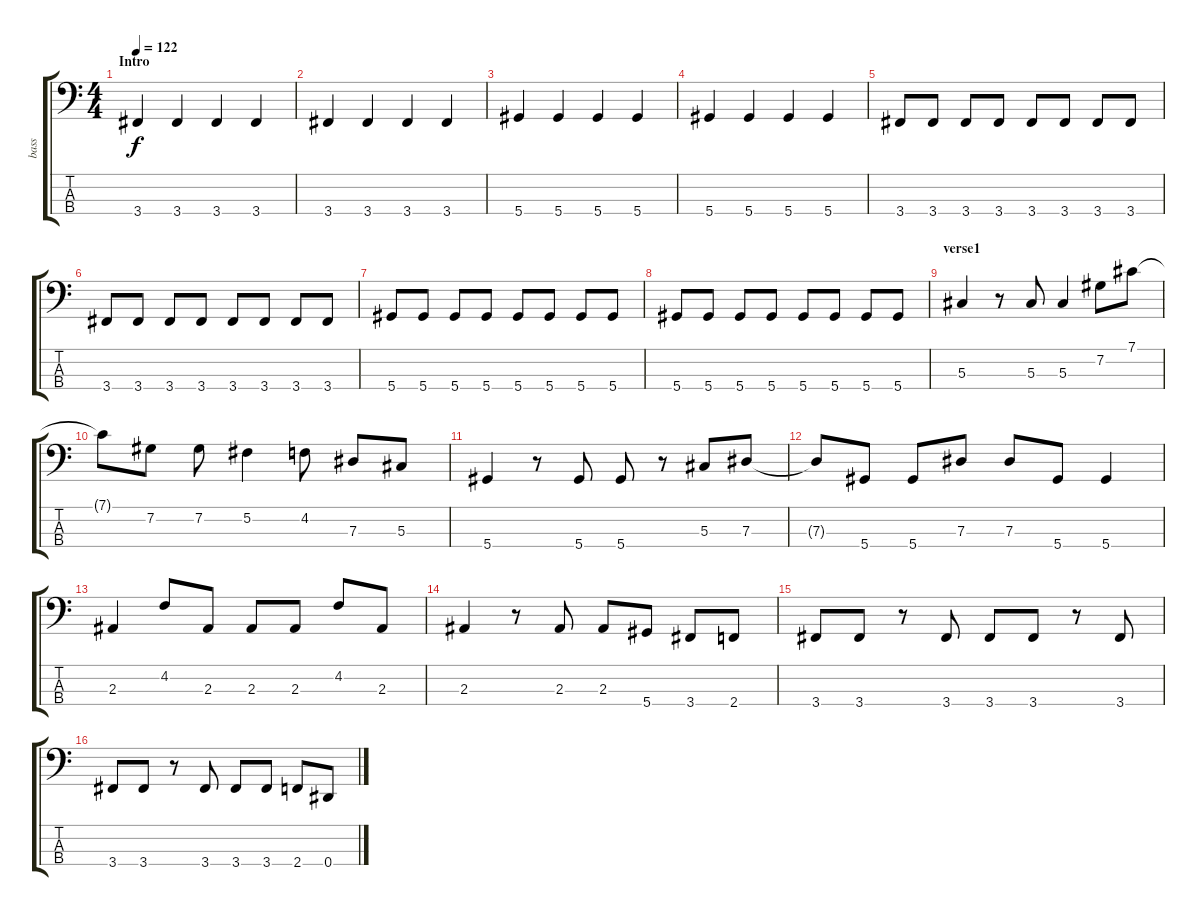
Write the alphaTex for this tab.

\track ("bass" "bass") {instrument electricbasspick}
\staff {score tabs}
\tuning (Gb2 Db2 Ab1 Eb1) {hide}
\ts (4 4)
\section ("" "Intro")
\tempo 122
\clef f4
\ks c
3.4.4{dy f instrument electricbasspick} 3.4.4 3.4.4 3.4.4 |
3.4.4 3.4.4 3.4.4 3.4.4 |
5.4.4 5.4.4 5.4.4 5.4.4 |
5.4.4 5.4.4 5.4.4 5.4.4 |
3.4.8 3.4.8 3.4.8 3.4.8 3.4.8 3.4.8 3.4.8 3.4.8 |
3.4.8 3.4.8 3.4.8 3.4.8 3.4.8 3.4.8 3.4.8 3.4.8 |
5.4.8 5.4.8 5.4.8 5.4.8 5.4.8 5.4.8 5.4.8 5.4.8 |
5.4.8 5.4.8 5.4.8 5.4.8 5.4.8 5.4.8 5.4.8 5.4.8 |
\section ("" "verse1")
5.3.4 r.8 5.3.8 5.3.4 7.2.8 7.1.8 |
7.1{t}.8 7.2.8 7.2.8 5.2.4 4.2.8 7.3.8 5.3.8 |
5.4.4 r.8 5.4.8 5.4.8 r.8 5.3.8 7.3.8 |
7.3{t}.8 5.4.8 5.4.8 7.3.8 7.3.8 5.4.8 5.4.4 |
2.3.4 4.2.8 2.3.8 2.3.8 2.3.8 4.2.8 2.3.8 |
2.3.4 r.8 2.3.8 2.3.8 5.4.8 3.4.8 2.4.8 |
3.4.8 3.4.8 r.8 3.4.8 3.4.8 3.4.8 r.8 3.4.8 |
3.4.8 3.4.8 r.8 3.4.8 3.4.8 3.4.8 2.4.8 0.4.8
